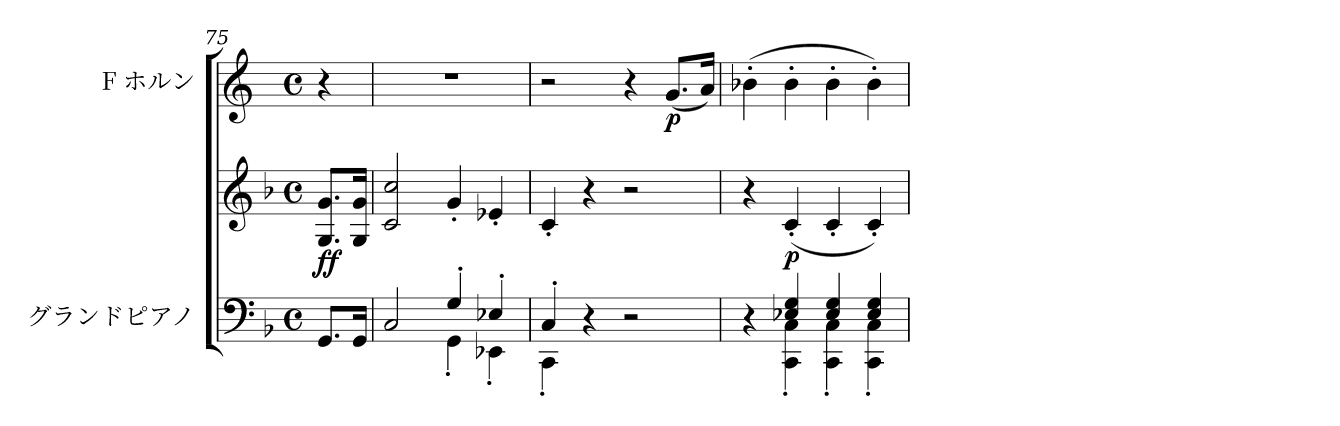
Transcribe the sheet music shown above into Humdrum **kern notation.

**kern	**kern	**dynam	**kern	**dynam
*part2	*part2	*part2	*part1	*part1
*staff3	*staff2	*staff2/3	*staff1	*staff1
*I"グランドピアノ	*	*	*I"F ホルン	*
!!LO:LB:g=z
*clefF4	*clefG2	*	*clefG2	*
*	*	*	*ITrd4c7	*
*k[b-]	*k[b-]	*	*k[b-]	*
*M4/4	*M4/4	*	*M4/4	*
*met(c)	*met(c)	*	*met(c)	*
=75	=75	=75	=75	=75
!	!	!LO:DY:b	!	!
8.GG/L	8.G/ 8.g/L	ff	4r	.
16GG/Jk	16G/ 16g/Jk	.	.	.
=76	=76	=76	=76	=76
*^	*	*	*	*
2C/	2ryy	2c/ 2cc/	.	1r	.
4G'/	4GG'\	4g'/	.	.	.
4E-X'/	4EE-X'\	4e-X'/	.	.	.
=77	=77	=77	=77	=77	=77
4C'/	4CC'\	4c'/	.	2r	.
4r	4rAyy	4r	.	.	.
2r	2rAyy	2r	.	4r	.
!	!	!	!	!	!LO:DY:b
.	.	.	.	(<8.c/L	p
.	.	.	.	16d/Jk)	.
=78	=78	=78	=78	=78	=78
4r	4ryy	4r	.	(>4e-X'\	.
!	!	!	!LO:DY:b	!	!
4E-X/ 4G/	4CC\' 4C\'	(>4c'/	p	4e-'\	.
4E-/ 4G/	4CC\' 4C\'	4c'/	.	4e-'\	.
4E-/ 4G/	4CC\' 4C\'	4c'/)	.	4e-'\)	.
*v	*v	*	*	*	*
=	=	=	=	=
*-	*-	*-	*-	*-
